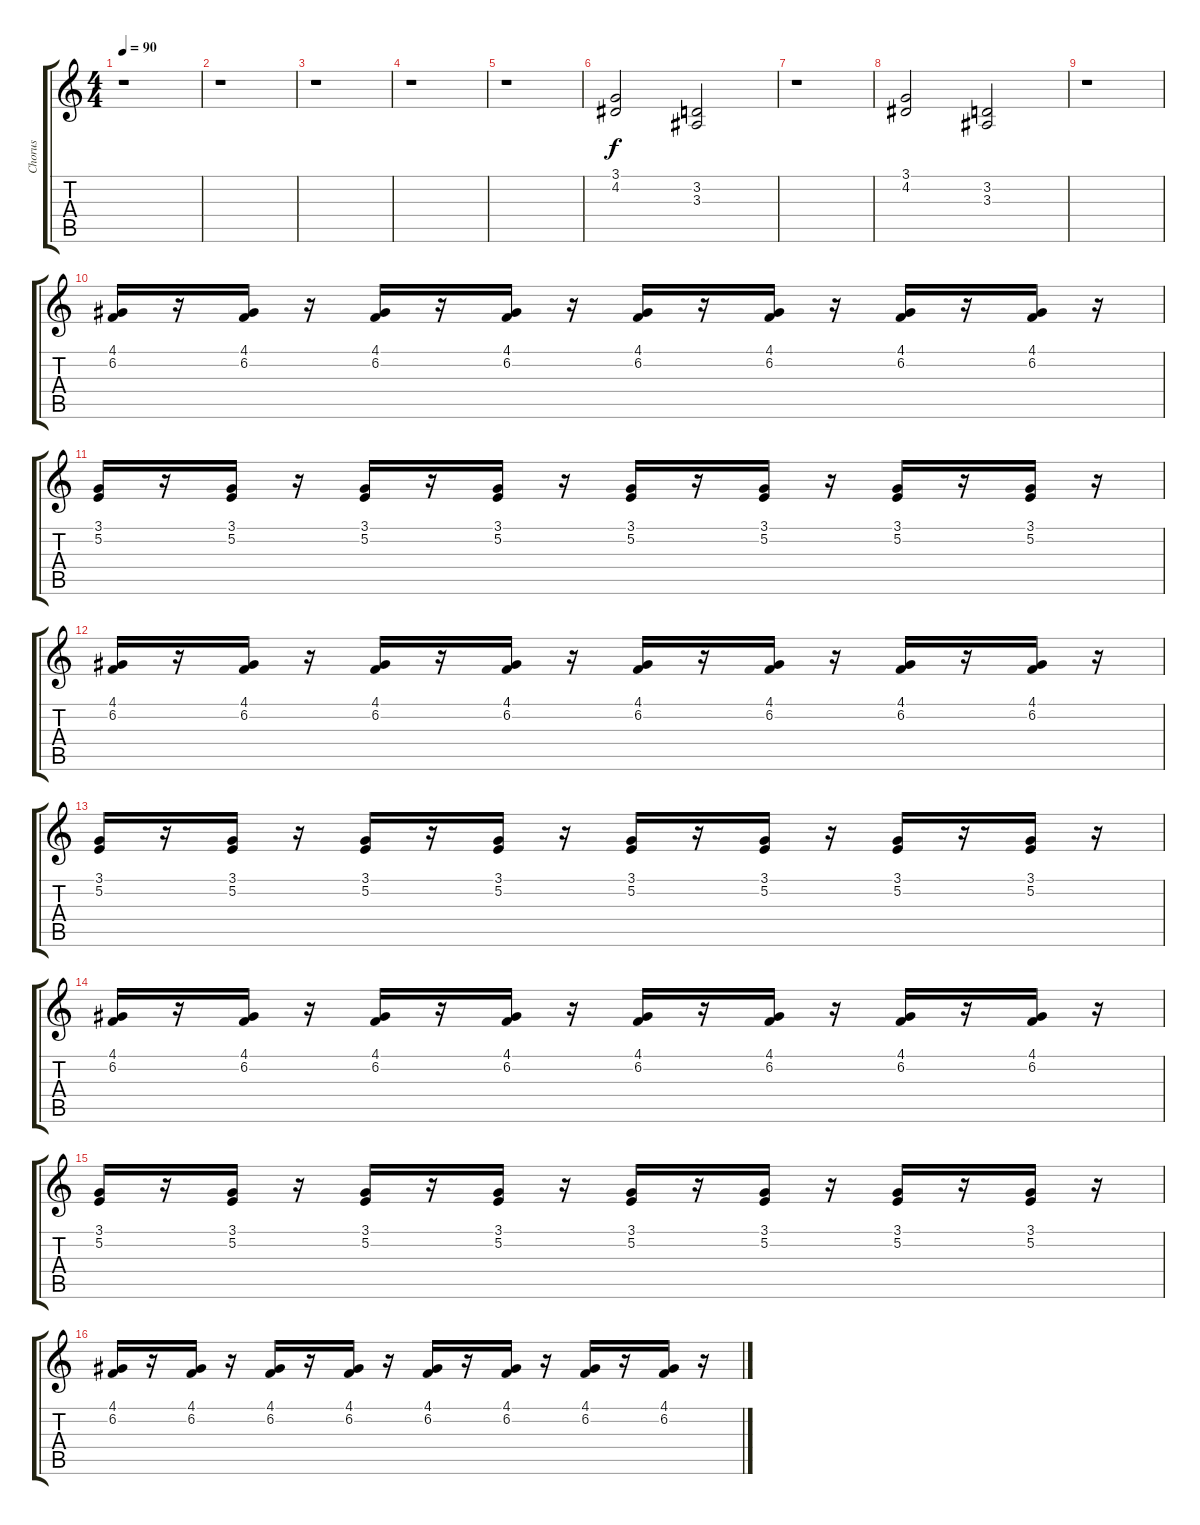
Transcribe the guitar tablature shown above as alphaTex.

\track ("Chorus" "Chorus") {instrument voiceoohs}
\staff {score tabs}
\tuning (E4 B3 G3 D3 A2 E2) {hide}
\ts (4 4)
\tempo 90
\clef g2
\ks c
r.1{dy f} |
r.1 |
r.1 |
r.1 |
r.1 |
(3.1 4.2).2 (3.2 3.3).2 |
r.1 |
(3.1 4.2).2 (3.2 3.3).2 |
r.1 |
(4.1 6.2).16 r.16 (4.1 6.2).16 r.16 (4.1 6.2).16 r.16 (4.1 6.2).16 r.16 (4.1 6.2).16 r.16 (4.1 6.2).16 r.16 (4.1 6.2).16 r.16 (4.1 6.2).16 r.16 |
(3.1 5.2).16 r.16 (3.1 5.2).16 r.16 (3.1 5.2).16 r.16 (3.1 5.2).16 r.16 (3.1 5.2).16 r.16 (3.1 5.2).16 r.16 (3.1 5.2).16 r.16 (3.1 5.2).16 r.16 |
(4.1 6.2).16 r.16 (4.1 6.2).16 r.16 (4.1 6.2).16 r.16 (4.1 6.2).16 r.16 (4.1 6.2).16 r.16 (4.1 6.2).16 r.16 (4.1 6.2).16 r.16 (4.1 6.2).16 r.16 |
(3.1 5.2).16 r.16 (3.1 5.2).16 r.16 (3.1 5.2).16 r.16 (3.1 5.2).16 r.16 (3.1 5.2).16 r.16 (3.1 5.2).16 r.16 (3.1 5.2).16 r.16 (3.1 5.2).16 r.16 |
(4.1 6.2).16 r.16 (4.1 6.2).16 r.16 (4.1 6.2).16 r.16 (4.1 6.2).16 r.16 (4.1 6.2).16 r.16 (4.1 6.2).16 r.16 (4.1 6.2).16 r.16 (4.1 6.2).16 r.16 |
(3.1 5.2).16 r.16 (3.1 5.2).16 r.16 (3.1 5.2).16 r.16 (3.1 5.2).16 r.16 (3.1 5.2).16 r.16 (3.1 5.2).16 r.16 (3.1 5.2).16 r.16 (3.1 5.2).16 r.16 |
(4.1 6.2).16 r.16 (4.1 6.2).16 r.16 (4.1 6.2).16 r.16 (4.1 6.2).16 r.16 (4.1 6.2).16 r.16 (4.1 6.2).16 r.16 (4.1 6.2).16 r.16 (4.1 6.2).16 r.16
